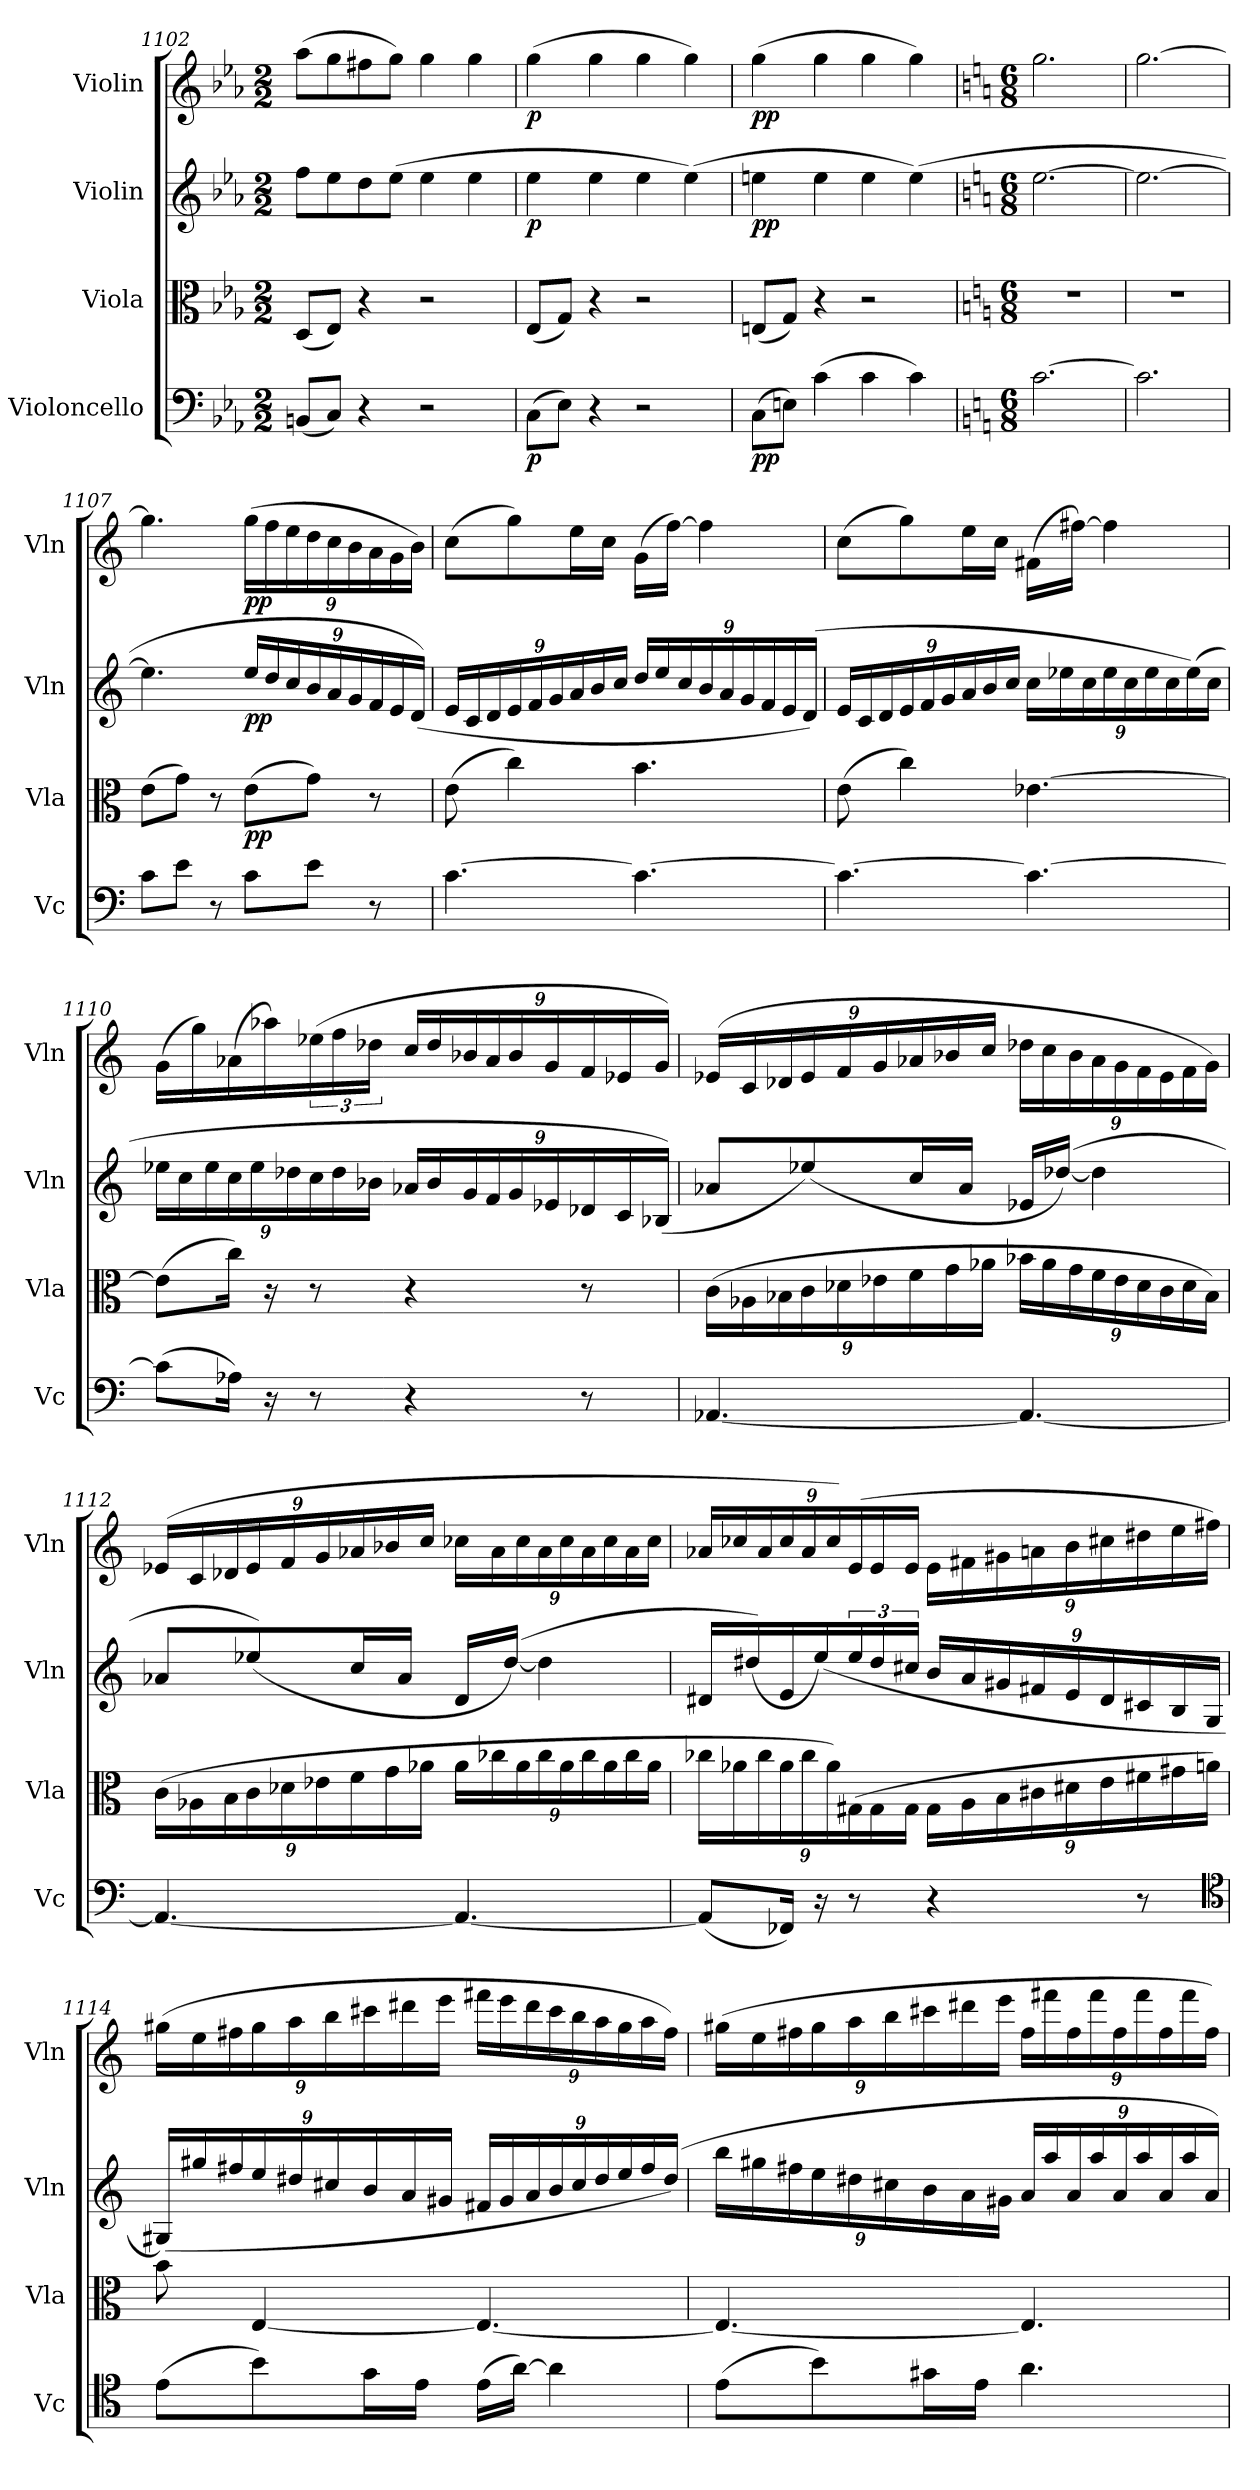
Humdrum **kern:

**kern	**dynam	**kern	**dynam	**kern	**dynam	**kern	**dynam
*part4	*part4	*part3	*part3	*part2	*part2	*part1	*part1
*staff4	*staff4	*staff3	*staff3	*staff2	*staff2	*staff1	*staff1
*I"Violoncello	*	*I"Viola	*	*I"Violin	*	*I"Violin	*
*I'Vc	*	*I'Vla	*	*I'Vln	*	*I'Vln	*
*clefF4	*	*clefC3	*	*clefG2	*	*clefG2	*
*k[b-e-a-]	*	*k[b-e-a-]	*	*k[b-e-a-]	*	*k[b-e-a-]	*
*E-:	*	*E-:	*	*E-:	*	*E-:	*
*M2/2	*	*M2/2	*	*M2/2	*	*M2/2	*
=1102	=1102	=1102	=1102	=1102	=1102	=1102	=1102
(8BBn/L	.	(8D/L	.	8ff\L	.	(8aa-\L	.
8C/J)	.	8E-/J)	.	8ee-\	.	8gg\	.
4r	.	4r	.	8dd\	.	8ff#X\	.
.	.	.	.	(8ee-\J	.	8gg\J)	.
2r	.	2r	.	4ee-	.	4gg	.
.	.	.	.	4ee-	.	4gg	.
=1103	=1103	=1103	=1103	=1103	=1103	=1103	=1103
(8C\L	p	(8E-/L	.	4ee-	p	(4gg	p
8E-\J)	.	8G/J)	.	.	.	.	.
4r	.	4r	.	4ee-	.	4gg	.
2r	.	2r	.	4ee-	.	4gg	.
.	.	.	.	(4ee-)	.	4gg)	.
=1104	=1104	=1104	=1104	=1104	=1104	=1104	=1104
(8C\L	pp	(8En/L	.	4een	pp	(4gg	pp
8En\J)	.	8G/J)	.	.	.	.	.
(4c	.	4r	.	4ee	.	4gg	.
4c	.	2r	.	4ee	.	4gg	.
4c)	.	.	.	(4ee)	.	4gg)	.
=1105	=1105	=1105	=1105	=1105	=1105	=1105	=1105
*k[]	*	*k[]	*	*k[]	*	*k[]	*
*M6/8	*	*M6/8	*	*M6/8	*	*M6/8	*
*	*	*	*	*	*	*MM78	*
[2.c	.	2.r	.	[2.ee	.	2.gg	.
=1106	=1106	=1106	=1106	=1106	=1106	=1106	=1106
2.c]	.	2.r	.	2.ee_	.	[2.gg	.
=1107	=1107	=1107	=1107	=1107	=1107	=1107	=1107
8c\L	.	(8e\L	.	4.ee]	.	4.gg]	.
8e\J	.	8g\J)	.	.	.	.	.
8r	.	8r	.	.	.	.	.
8c\L	.	(8e\L	pp	24ee/LL	pp	(24gg\LL	pp
.	.	.	.	24dd/	.	24ff\	.
.	.	.	.	24cc/	.	24ee\	.
8e\J	.	8g\J)	.	24b/	.	24dd\	.
.	.	.	.	24a/	.	24cc\	.
.	.	.	.	24g/	.	24b\	.
8r	.	8r	.	24f/	.	24a\	.
.	.	.	.	24e/	.	24g\	.
.	.	.	.	(24d/JJ)	.	24b\JJ)	.
=1108	=1108	=1108	=1108	=1108	=1108	=1108	=1108
[4.c	.	(8e	.	24e/LL	.	(8cc\L	.
.	.	.	.	24c/	.	.	.
.	.	.	.	24d/	.	.	.
.	.	4cc)	.	24e/	.	8gg\)	.
.	.	.	.	24f/	.	.	.
.	.	.	.	24g/	.	.	.
.	.	.	.	24a/	.	16ee\L	.
.	.	.	.	24b/	.	.	.
.	.	.	.	.	.	16cc\JJ	.
.	.	.	.	24cc/JJ	.	.	.
4.c_	.	4.b	.	24dd/LL	.	(16g\LL	.
.	.	.	.	24ee/	.	.	.
.	.	.	.	.	.	[16ff\JJ)	.
.	.	.	.	24cc/	.	.	.
.	.	.	.	24b/	.	4ff]	.
.	.	.	.	24a/	.	.	.
.	.	.	.	24g/	.	.	.
.	.	.	.	24f/	.	.	.
.	.	.	.	24e/	.	.	.
.	.	.	.	(24d/JJ)	.	.	.
=1109	=1109	=1109	=1109	=1109	=1109	=1109	=1109
4.c_	.	(8e	.	24e/LL	.	(8cc\L	.
.	.	.	.	24c/	.	.	.
.	.	.	.	24d/	.	.	.
.	.	4cc)	.	24e/	.	8gg\)	.
.	.	.	.	24f/	.	.	.
.	.	.	.	24g/	.	.	.
.	.	.	.	24a/	.	16ee\L	.
.	.	.	.	24b/	.	.	.
.	.	.	.	.	.	16cc\JJ	.
.	.	.	.	24cc/JJ	.	.	.
4.c_	.	[4.e-X	.	24cc\LL	.	(16f#X\LL	.
.	.	.	.	24ee-X\	.	.	.
.	.	.	.	.	.	[16ff#X\JJ)	.
.	.	.	.	24cc\	.	.	.
.	.	.	.	24ee-\	.	4ff#]	.
.	.	.	.	24cc\	.	.	.
.	.	.	.	24ee-\	.	.	.
.	.	.	.	24cc\	.	.	.
.	.	.	.	(24ee-\)	.	.	.
.	.	.	.	24cc\JJ	.	.	.
=1110	=1110	=1110	=1110	=1110	=1110	=1110	=1110
(8c\L]	.	(8e-\L]	.	24ee-X\LL	.	(16g\LL	.
.	.	.	.	24cc\	.	.	.
.	.	.	.	.	.	16gg\)	.
.	.	.	.	24ee-\	.	.	.
16A-X\Jk)	.	16cc\Jk)	.	24cc\	.	(16a-X\	.
.	.	.	.	24ee-\	.	.	.
16r	.	16r	.	.	.	16aa-X\)	.
.	.	.	.	24dd-X\	.	.	.
8r	.	8r	.	24cc\	.	(24ee-X\	.
.	.	.	.	24dd-\	.	24ff\	.
.	.	.	.	24b-X\JJ	.	24dd-X\JJ	.
4r	.	4r	.	24a-X/LL	.	24cc/LL	.
.	.	.	.	24b-/	.	24dd-/	.
.	.	.	.	24g/	.	24b-X/	.
.	.	.	.	24f/	.	24a-/	.
.	.	.	.	24g/	.	24b-/	.
.	.	.	.	24e-X/	.	24g/	.
8r	.	8r	.	24d-X/	.	24f/	.
.	.	.	.	24c/	.	24e-X/	.
.	.	.	.	(24B-X/JJ)	.	24g/JJ)	.
=1111	=1111	=1111	=1111	=1111	=1111	=1111	=1111
[4.AA-X	.	(24c\LL	.	8a-X/L	.	(24e-X/LL	.
.	.	24A-X\	.	.	.	24c/	.
.	.	24B-X\	.	.	.	24d-X/	.
.	.	24c\	.	(8ee-X/)	.	24e-/	.
.	.	24d-X\	.	.	.	24f/	.
.	.	24e-X\	.	.	.	24g/	.
.	.	24f\	.	16cc/L	.	24a-X/	.
.	.	24g\	.	.	.	24b-X/	.
.	.	.	.	16a-/JJ	.	.	.
.	.	24a-X\JJ	.	.	.	24cc/JJ	.
4.AA-_	.	24b-X\LL	.	16e-X/LL	.	24dd-X\LL	.
.	.	24a-\	.	.	.	24cc\	.
.	.	.	.	([16dd-X/JJ)	.	.	.
.	.	24g\	.	.	.	24b-\	.
.	.	24f\	.	4dd-]	.	24a-\	.
.	.	24e-\	.	.	.	24g\	.
.	.	24d-\	.	.	.	24f\	.
.	.	24c\	.	.	.	24e-\	.
.	.	24d-\	.	.	.	24f\	.
.	.	24B-\JJ)	.	.	.	24g\JJ)	.
=1112	=1112	=1112	=1112	=1112	=1112	=1112	=1112
4.AA-_	.	(24c\LL	.	8a-X/L	.	(24e-X/LL	.
.	.	24A-X\	.	.	.	24c/	.
.	.	24B\	.	.	.	24d-X/	.
.	.	24c\	.	(8ee-X/)	.	24e-/	.
.	.	24d-X\	.	.	.	24f/	.
.	.	24e-X\	.	.	.	24g/	.
.	.	24f\	.	16cc/L	.	24a-X/	.
.	.	24g\	.	.	.	24b-X/	.
.	.	.	.	16a-/JJ	.	.	.
.	.	24a-X\JJ	.	.	.	24cc/JJ	.
4.AA-_	.	24a-\LL	.	16d/LL	.	24cc-X\LL	.
.	.	24cc-X\	.	.	.	24a-\	.
.	.	.	.	([16dd/JJ)	.	.	.
.	.	24a-\	.	.	.	24cc-\	.
.	.	24cc-\	.	4dd]	.	24a-\	.
.	.	24a-\	.	.	.	24cc-\	.
.	.	24cc-\	.	.	.	24a-\	.
.	.	24a-\	.	.	.	24cc-\	.
.	.	24cc-\	.	.	.	24a-\	.
.	.	24a-\JJ	.	.	.	24cc-\JJ	.
=1113	=1113	=1113	=1113	=1113	=1113	=1113	=1113
(8AA-/L]	.	24cc-X\LL	.	16d#X/LL	.	24a-X/LL	.
.	.	24a-X\	.	.	.	24cc-X/	.
.	.	.	.	(16dd#X/)	.	.	.
.	.	24cc-\	.	.	.	24a-/	.
16FF-X/Jk)	.	24a-\	.	16e/	.	24cc-/	.
.	.	24cc-\	.	.	.	24a-/	.
16r	.	.	.	(16ee/)	.	.	.
.	.	24a-\)	.	.	.	24cc-/)	.
8r	.	(24G#X\	.	24ee/	.	(24e/	.
.	.	24G#\	.	24dd#/	.	24e/	.
.	.	24G#\JJ	.	24cc#X/JJ	.	24e/JJ	.
4r	.	24G#\LL	.	24b/LL	.	24e\LL	.
.	.	24A\	.	24a/	.	24f#X\	.
.	.	24B\	.	24g#X/	.	24g#X\	.
.	.	24c#X\	.	24f#X/	.	24an\	.
.	.	24d#X\	.	24e/	.	24b\	.
.	.	24e\	.	24d#/	.	24cc#X\	.
8r	.	24f#X\	.	24c#X/	.	24dd#X\	.
.	.	24g#X\	.	24B/	.	24ee\	.
.	.	24an\JJ)	.	24G/JJ	.	24ff#X\JJ)	.
*clefC4	*	*	*	*	*	*	*
=1114	=1114	=1114	=1114	=1114	=1114	=1114	=1114
(8e\L	.	8b	.	(24G#X/LL)	.	(24gg#X\LL	.
.	.	.	.	24gg#X/	.	24ee\	.
.	.	.	.	24ff#X/	.	24ff#X\	.
8b\)	.	[4E	.	24ee/	.	24gg#\	.
.	.	.	.	24dd#X/	.	24aa\	.
.	.	.	.	24cc#X/	.	24bb\	.
16g\L	.	.	.	24b/	.	24ccc#X\	.
.	.	.	.	24a/	.	24ddd#X\	.
16e\JJ	.	.	.	.	.	.	.
.	.	.	.	24g#X/JJ	.	24eee\JJ	.
(16e\LL	.	4.E_	.	24f#X/LL	.	24fff#X\LL	.
.	.	.	.	24g#/	.	24eee\	.
[16a\JJ)	.	.	.	.	.	.	.
.	.	.	.	24a/	.	24ddd#\	.
4a]	.	.	.	24b/	.	24ccc#\	.
.	.	.	.	24cc#/	.	24bb\	.
.	.	.	.	24dd#/	.	24aa\	.
.	.	.	.	24ee/	.	24gg#\	.
.	.	.	.	24ff#/	.	24aa\	.
.	.	.	.	(24dd#/JJ)	.	24ff#\JJ)	.
=1115	=1115	=1115	=1115	=1115	=1115	=1115	=1115
(8e\L	.	4.E_	.	24bb\LL	.	(24gg#X\LL	.
.	.	.	.	24gg#X\	.	24ee\	.
.	.	.	.	24ff#X\	.	24ff#X\	.
8b\)	.	.	.	24ee\	.	24gg#\	.
.	.	.	.	24dd#X\	.	24aa\	.
.	.	.	.	24cc#X\	.	24bb\	.
16g#X\L	.	.	.	24b\	.	24ccc#X\	.
.	.	.	.	24a\	.	24ddd#X\	.
16e\JJ	.	.	.	.	.	.	.
.	.	.	.	24g#X\JJ	.	24eee\JJ	.
4.a	.	4.E]	.	24a/LL	.	24ff#\LL	.
.	.	.	.	24aa/	.	24fff#X\	.
.	.	.	.	24a/	.	24ff#\	.
.	.	.	.	24aa/	.	24fff#\	.
.	.	.	.	24a/	.	24ff#\	.
.	.	.	.	24aa/	.	24fff#\	.
.	.	.	.	24a/	.	24ff#\	.
.	.	.	.	24aa/	.	24fff#\	.
.	.	.	.	24a/JJ)	.	24ff#\JJ)	.
=	=	=	=	=	=	=	=
*-	*-	*-	*-	*-	*-	*-	*-
